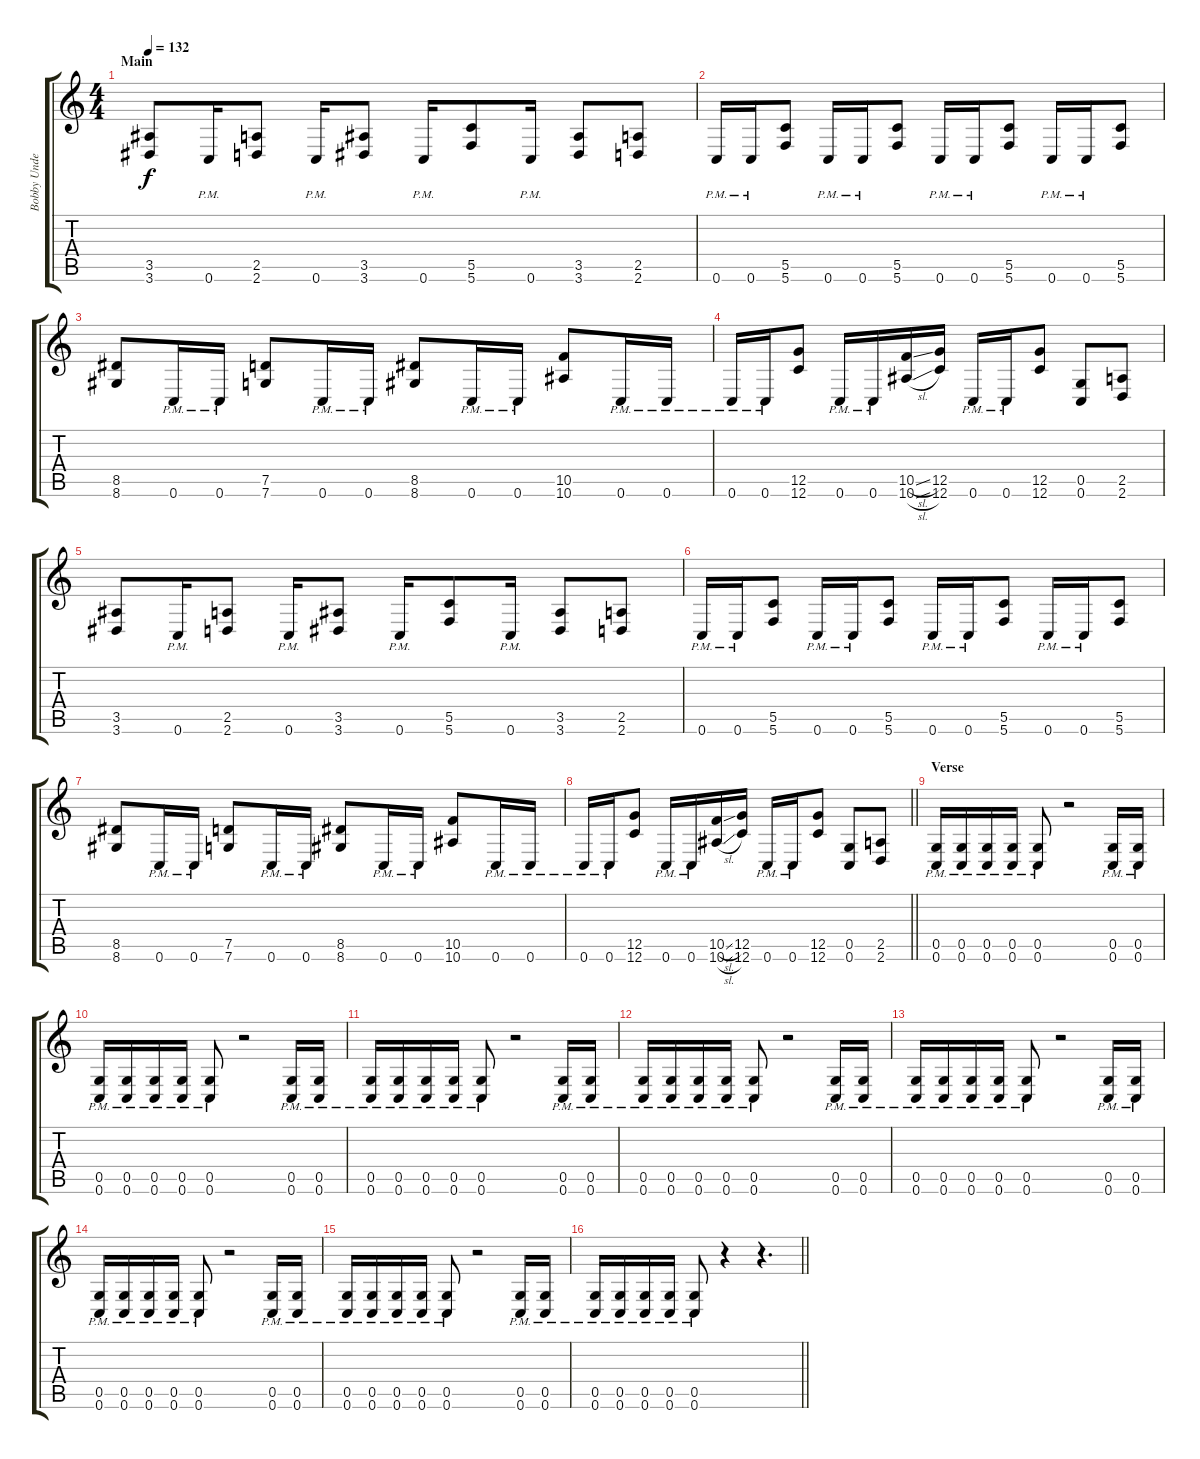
\track ("Bobby Undertaker" "Bobby Unde") {instrument distortionguitar}
\staff {score tabs}
\tuning (D4 A3 F3 C3 G2 C2) {hide}
\ts (4 4)
\section ("" "Main")
\tempo 132
\clef g2
\ks c
(3.5 3.6).8{dy f} 0.6{pm}.16 (2.5 2.6).8 0.6{pm}.16 (3.5 3.6).8 0.6{pm}.16 (5.5 5.6).8 0.6{pm}.16 (3.5 3.6).8 (2.5 2.6).8 |
0.6{pm}.16 0.6{pm}.16 (5.5 5.6).8 0.6{pm}.16 0.6{pm}.16 (5.5 5.6).8 0.6{pm}.16 0.6{pm}.16 (5.5 5.6).8 0.6{pm}.16 0.6{pm}.16 (5.5 5.6).8 |
(8.5 8.6).8 0.6{pm}.16 0.6{pm}.16 (7.5 7.6).8 0.6{pm}.16 0.6{pm}.16 (8.5 8.6).8 0.6{pm}.16 0.6{pm}.16 (10.5 10.6).8 0.6{pm}.16 0.6{pm}.16 |
0.6{pm}.16 0.6{pm}.16 (12.5 12.6).8 0.6{pm}.16 0.6{pm}.16 (10.5{sl} 10.6{sl}).16 (12.5 12.6).16 0.6{pm}.16 0.6{pm}.16 (12.5 12.6).8 (0.5 0.6).8 (2.5 2.6).8 |
(3.5 3.6).8 0.6{pm}.16 (2.5 2.6).8 0.6{pm}.16 (3.5 3.6).8 0.6{pm}.16 (5.5 5.6).8 0.6{pm}.16 (3.5 3.6).8 (2.5 2.6).8 |
0.6{pm}.16 0.6{pm}.16 (5.5 5.6).8 0.6{pm}.16 0.6{pm}.16 (5.5 5.6).8 0.6{pm}.16 0.6{pm}.16 (5.5 5.6).8 0.6{pm}.16 0.6{pm}.16 (5.5 5.6).8 |
(8.5 8.6).8 0.6{pm}.16 0.6{pm}.16 (7.5 7.6).8 0.6{pm}.16 0.6{pm}.16 (8.5 8.6).8 0.6{pm}.16 0.6{pm}.16 (10.5 10.6).8 0.6{pm}.16 0.6{pm}.16 |
\barLineRight lightlight
0.6{pm}.16 0.6{pm}.16 (12.5 12.6).8 0.6{pm}.16 0.6{pm}.16 (10.5{sl} 10.6{sl}).16 (12.5 12.6).16 0.6{pm}.16 0.6{pm}.16 (12.5 12.6).8 (0.5 0.6).8 (2.5 2.6).8 |
\section ("" "Verse")
(0.5{pm} 0.6{pm}).16 (0.5{pm} 0.6{pm}).16 (0.5{pm} 0.6{pm}).16 (0.5{pm} 0.6{pm}).16 (0.5{pm} 0.6{pm}).8 r.2 (0.5{pm} 0.6{pm}).16 (0.5{pm} 0.6{pm}).16 |
(0.5{pm} 0.6{pm}).16 (0.5{pm} 0.6{pm}).16 (0.5{pm} 0.6{pm}).16 (0.5{pm} 0.6{pm}).16 (0.5{pm} 0.6{pm}).8 r.2 (0.5{pm} 0.6{pm}).16 (0.5{pm} 0.6{pm}).16 |
(0.5{pm} 0.6{pm}).16 (0.5{pm} 0.6{pm}).16 (0.5{pm} 0.6{pm}).16 (0.5{pm} 0.6{pm}).16 (0.5{pm} 0.6{pm}).8 r.2 (0.5{pm} 0.6{pm}).16 (0.5{pm} 0.6{pm}).16 |
(0.5{pm} 0.6{pm}).16 (0.5{pm} 0.6{pm}).16 (0.5{pm} 0.6{pm}).16 (0.5{pm} 0.6{pm}).16 (0.5{pm} 0.6{pm}).8 r.2 (0.5{pm} 0.6{pm}).16 (0.5{pm} 0.6{pm}).16 |
(0.5{pm} 0.6{pm}).16 (0.5{pm} 0.6{pm}).16 (0.5{pm} 0.6{pm}).16 (0.5{pm} 0.6{pm}).16 (0.5{pm} 0.6{pm}).8 r.2 (0.5{pm} 0.6{pm}).16 (0.5{pm} 0.6{pm}).16 |
(0.5{pm} 0.6{pm}).16 (0.5{pm} 0.6{pm}).16 (0.5{pm} 0.6{pm}).16 (0.5{pm} 0.6{pm}).16 (0.5{pm} 0.6{pm}).8 r.2 (0.5{pm} 0.6{pm}).16 (0.5{pm} 0.6{pm}).16 |
(0.5{pm} 0.6{pm}).16 (0.5{pm} 0.6{pm}).16 (0.5{pm} 0.6{pm}).16 (0.5{pm} 0.6{pm}).16 (0.5{pm} 0.6{pm}).8 r.2 (0.5{pm} 0.6{pm}).16 (0.5{pm} 0.6{pm}).16 |
\barLineRight lightlight
(0.5{pm} 0.6{pm}).16 (0.5{pm} 0.6{pm}).16 (0.5{pm} 0.6{pm}).16 (0.5{pm} 0.6{pm}).16 (0.5{pm} 0.6{pm}).8 r.4 r.4{d}
